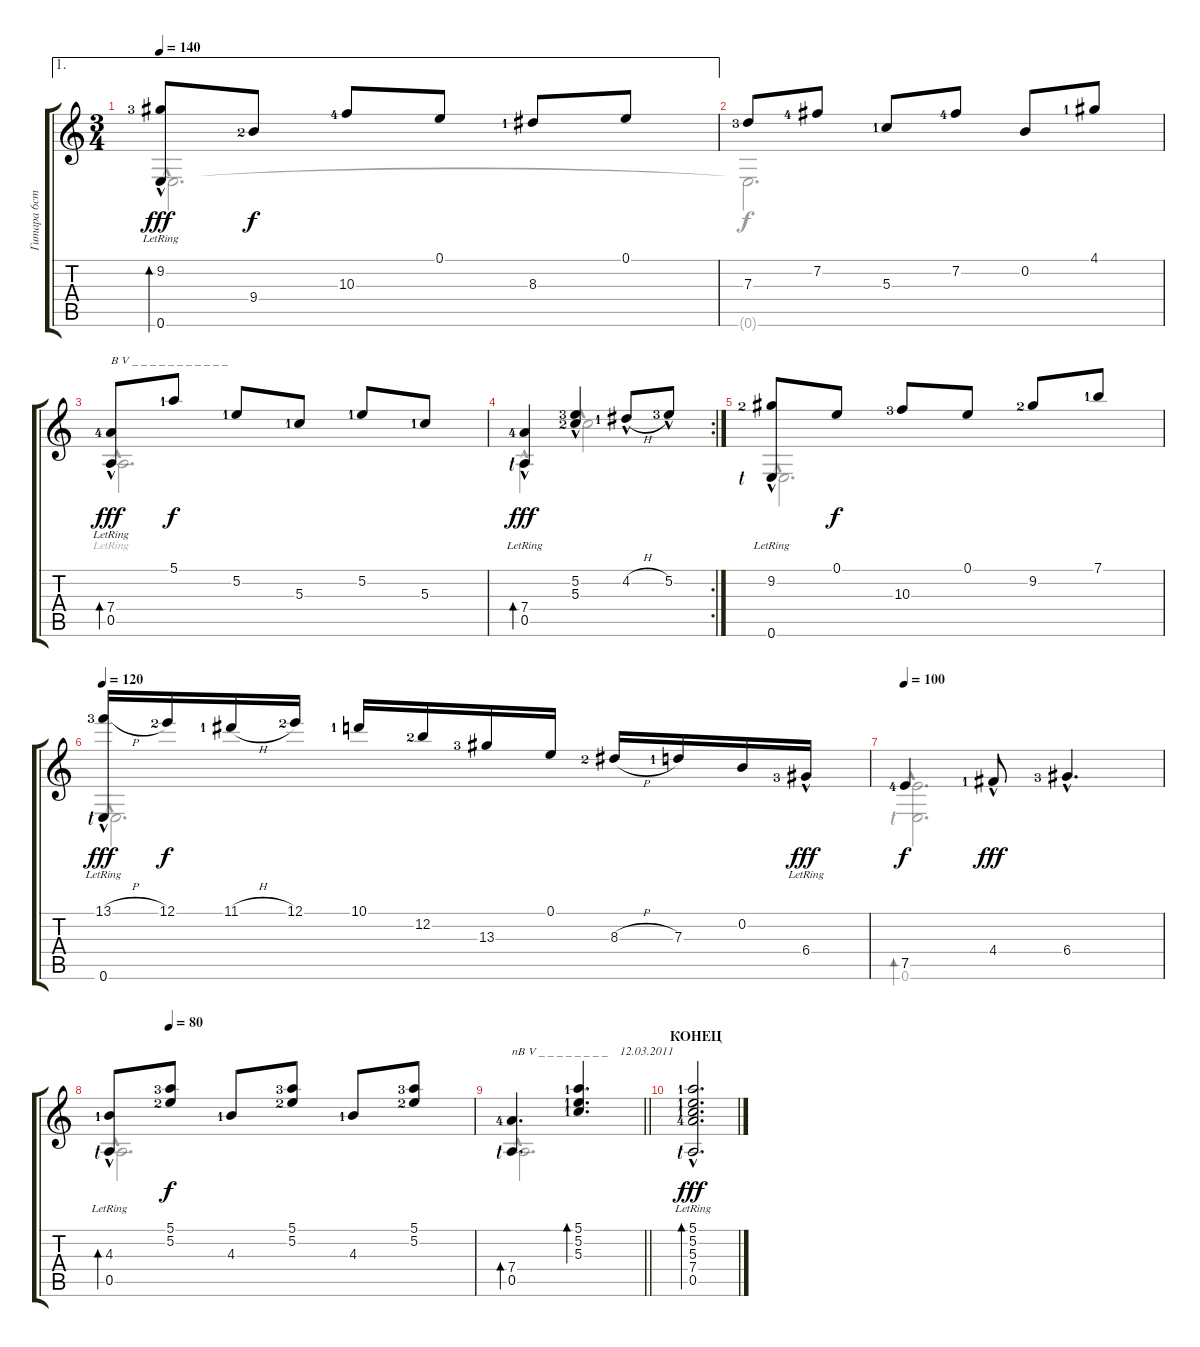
\track ("Гитара 6стр." "Гитара 6ст") {instrument acousticguitarnylon}
\staff {score tabs}
\tuning (E4 B3 G3 D3 A2 E2) {hide}
\voice
\ae 1
\ts (3 4)
\tempo 140
\clef g2
\ks aminor
(9.2{lf 4} 0.6{hac lr}).8{bd 480 dy fff} 9.4{lf 3}.8{dy f} 10.3{lf 5}.8 0.1.8 8.3{lf 2}.8 0.1.8 |
7.3{lf 4}.8 7.2{lf 5}.8 5.3{lf 2}.8 7.2{lf 5}.8 0.2.8 4.1{lf 2}.8 |
(7.4{hac lr lf 5} 0.5{hac lr}).8{bd 480 txt "B V _ _ _ _ _ _ _ _ _ _ _" dy fff} 5.1{lf 2}.8{dy f} 5.2{lf 2}.8 5.3{lf 2}.8 5.2{lf 2}.8 5.3{lf 2}.8 |
\rc 2
(7.4{hac lr lf 5} 0.5{hac lr lf 1}).4{bd 480 dy fff} (5.2{hac lf 4} 5.3{lf 3}).4 4.2{h hac lf 2}.8 5.2{hac lf 4}.8 |
(9.2{lf 3} 0.6{hac lr lf 1}).8 0.1.8{dy f} 10.3{lf 4}.8 0.1.8 9.2{lf 3}.8 7.1{lf 2}.8 |
\tempo 120
(13.1{h hac lf 4} 0.6{hac lr lf 1}).16{dy fff} 12.1{lf 3}.16{dy f} 11.1{h lf 2}.16 12.1{lf 3}.16 10.1{lf 2}.16 12.2{lf 3}.16 13.3{lf 4}.16 0.1.16 8.3{h lf 3}.16 7.3{lf 2}.16 0.2.16 6.4{hac lr lf 4}.16{dy fff} |
\tempo 100
7.5{lf 5}.4{dy f} 4.4{hac lf 2}.8{dy fff} 6.4{hac lf 4}.4{d} |
\tempo (80 0.16666666666666666)
(4.3{hac lr lf 2} 0.5{hac lr lf 1}).8{bd 480} (5.1{lf 4} 5.2{lf 3}).8{dy f} 4.3{lf 2}.8 (5.1{lf 4} 5.2{lf 3}).8 4.3{lf 2}.8 (5.1{lf 4} 5.2{lf 3}).8 |
\barLineRight lightlight
(7.4{lf 5} 0.5{lf 1}).4{d bd 480 txt "пB V _ _ _ _ _ _ _ _    12.03.2011"} (5.1{lf 2} 5.2{lf 2} 5.3{lf 2}).4{d bd 480} |
\section ("" "КОНЕЦ")
(5.1{hac lr lf 2} 5.2{hac lr lf 2} 5.3{hac lr lf 2} 7.4{lf 5} 0.5{lr lf 1}).2{d bd 480 dy fff}
\voice
\clef g2
\ottava regular
\simile none
\ks aminor
0.6{hac}.2{d dy fff} |
0.6{t}.2{d dy f} |
0.5{hac lr}.2{d dy fff} |
0.5{hac}.4 5.3{hac}.2 |
0.6{hac}.2{d} |
0.6{hac}.2{d} |
(7.5{hac} 0.6{hac lf 1}).2{d bd 480} |
0.5{hac}.2{d} |
\barLineRight lightlight
0.5{hac}.2{d} |
